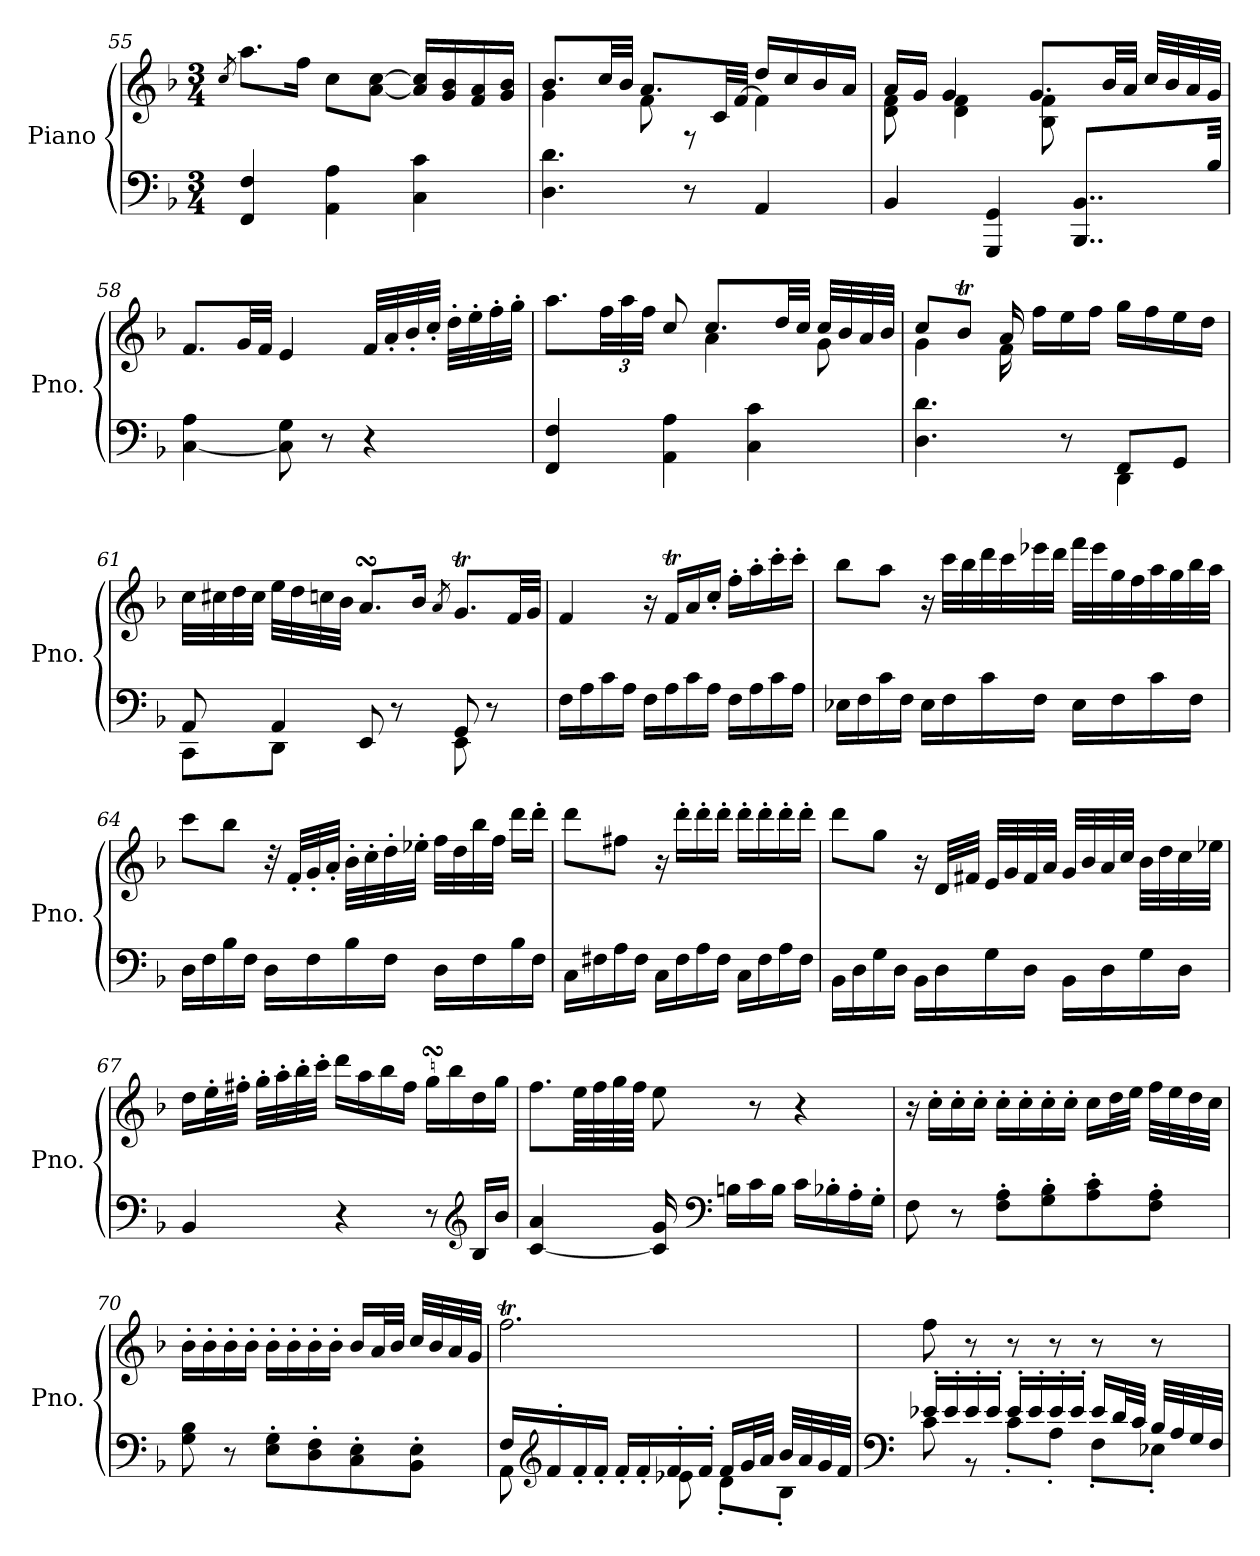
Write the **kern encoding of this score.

**kern	**kern
*part1	*part1
*staff2	*staff1
*I"Piano	*
*I'Pno.	*
*clefF4	*clefG2
*k[b-]	*k[b-]
*M3/4	*M3/4
=55	=55
.	8qcc/
4FF/ 4F/	8.aa\L
.	16ff\Jk
4AA\ 4A\	8cc\L
.	[8a\ [8cc\J
4C\ 4c\	16a/] 16cc/]LL
.	16g/ 16b-/
.	16f/ 16a/
.	16g/ 16b-/JJ
=56	=56
*	*^
4.D\ 4.d\	8.b-/L	4g\
.	32cc/LL	.
.	32b-/JJJ	.
.	8.a/L	8f\
8r	.	8r
.	32c/LL	.
.	[32f/JJJ	.
4AA/	16dd/LL	4f\]
.	16cc/	.
.	16b-/	.
.	16a/JJ	.
=57	=57	=57
4BB-/	16a/LL	8d\ 8f\
.	16g/JJ	.
.	4g/	4d\ 4f\
4GGG/ 4GG/	.	.
.	8.g/L	8B-\ 8f\
8..BBB-/ 8..BB-/L	.	4ryy
.	32b-/LL	.
.	32a/JJJ	.
.	32cc/LLL	.
.	32b-/	.
.	32a/	.
32B-/Jkk	32g/JJJ	.
*	*v	*v
=58	=58
[4C\ 4A\	8.f/L
.	32g/LL
.	32f/JJJ
8C\] 8G\	4e/
8r	.
4r	32f/LLL
.	32a'/
.	32b-'/
.	32cc'/JJJ
.	32dd'\LLL
.	32ee'\
.	32ff'\
.	32gg'\JJJ
!!LO:LB:g=z
=59	=59
*	*^
4FF/ 4F/	8.aa\L	4.ryy
*	*Xbrackettup	*
.	48ff\LL	.
.	48aa\	.
.	48ff\JJJ	.
4AA\ 4A\	8cc/	.
.	8.cc/L	4a\
4C\ 4c\	.	.
.	32dd/LL	.
.	32cc/JJJ	.
.	32cc/LLL	8g\
.	32b-/	.
.	32a/	.
.	32b-/JJJ	.
=60	=60	=60
*^	*	*
4.D\ 4.d\	2ryy	8cc/L	4g\
.	.	8b-T/J	.
.	.	16a/	16f\
.	.	16ff\LL	16ryy
8r	.	16ee\	8ryy
.	.	16ff\JJ	.
8FF/L	4DD\	16gg\LL	4ryy
.	.	16ff\	.
8GG/J	.	16ee\	.
.	.	16dd\JJ	.
*	*	*v	*v
=61	=61	=61
8AA/	8CC\L	32cc\LLL
.	.	32cc#X\
.	.	32dd\
.	.	32cc#\JJJ
4AA/	8DD\J	32ee\LLL
.	.	32dd\
.	.	32ccn\
.	.	32b-\JJJ
.	8EE/	8.asSsS/L
8r	8ryy	.
.	.	16b-/Jk
.	.	8qa/
8GG/	8EE\	8.gT/L
8r	8ryy	.
.	.	32f/LL
.	.	32g/JJJ
*v	*v	*
=62	=62
16F\LL	4f/
16A\	.
16c\	.
16A\JJ	.
16F\LL	16r
16A\	16fT/LL
16c\	16a/
16A\JJ	16cc'/JJ
16F\LL	16ff'\LL
16A\	16aa'\
16c\	16ccc'\
16A\JJ	16ccc'\JJ
!!LO:LB:g=z
=63	=63
16E-X\LL	8bb-\L
16F\	.
16c\	8aa\J
16F\JJ	.
16E-\LL	16r
16F\	32ccc\LLL
.	32bb-\
16c\	32ddd\
.	32ccc\
16F\JJ	32eee-X\
.	32ddd\JJJ
16E-\LL	32fff\LLL
.	32eee-\
16F\	32gg\
.	32ff\
16c\	32aa\
.	32gg\
16F\JJ	32bb-\
.	32aa\JJJ
=64	=64
16D\LL	8ccc\L
16F\	.
16B-\	8bb-\J
16F\JJ	.
16D\LL	32r
.	32f'/LLL
16F\	32g'/
.	32a'/JJJ
16B-\	32b-'\LLL
.	32cc'\
16F\JJ	32dd'\
.	32ee-X'\JJJ
16D\LL	32ff\LLL
.	32dd\
16F\	32bb-\
.	32ff\JJJ
16B-\	16ddd\LL
16F\JJ	16ddd'\JJ
=65	=65
16C\LL	8ddd\L
16F#X\	.
16A\	8ff#X\J
16F#\JJ	.
16C\LL	16r
16F#\	16ddd'\LL
16A\	16ddd'\
16F#\JJ	16ddd'\JJ
16C\LL	16ddd'\LL
16F#\	16ddd'\
16A\	16ddd'\
16F#\JJ	16ddd'\JJ
!!LO:PB:g=z
=66	=66
16BB-\LL	8ddd\L
16D\	.
16G\	8gg\J
16D\JJ	.
16BB-\LL	16r
16D\	32d/LLL
.	32f#X/JJJ
16G\	32e/LLL
.	32g/
16D\JJ	32f#/
.	32a/JJJ
16BB-\LL	32g/LLL
.	32b-/
16D\	32a/
.	32cc/JJJ
16G\	32b-\LLL
.	32dd\
16D\JJ	32cc\
.	32ee-X\JJJ
=67	=67
4BB-/	16dd\LL
.	32ee'\L
.	32ff#X'\JJJ
.	32gg'\LLL
.	32aa'\
.	32bb-'\
.	32ccc'\JJJ
4r	16ddd\LL
.	16aa\
.	16bb-\
.	16ff#\JJ
8r	16ggsSSS\LL
.	16bb-\
*clefG2	*
16B-/LL	16dd\
16b-/JJ	16gg\JJ
=68	=68
[4c/ 4a/	8.ff\L
.	64ee\LLL
.	64ff\
.	64gg\
.	64ff\JJJJ
16c/] 16g/	8ee\
*clefF4	*
16Bn\LL	.
16c\	8r
16B\JJ	.
16c\LL	4r
16B-X'\	.
16A'\	.
16G'\JJ	.
!!LO:LB:g=z
=69	=69
8F\	16r
.	16cc'\LL
8r	16cc'\
.	16cc'\JJ
8F\' 8A\'L	16cc'\LL
.	16cc'\
8G\' 8B-\'	16cc'\
.	16cc'\JJ
8A\' 8c\'	16cc\LL
.	32dd\L
.	32ee\JJJ
8F\' 8A\'J	32ff\LLL
.	32ee\
.	32dd\
.	32cc\JJJ
=70	=70
8G\ 8B-\	16b-'\LL
.	16b-'\
8r	16b-'\
.	16b-'\JJ
8E\' 8G\'L	16b-'\LL
.	16b-'\
8D\' 8F\'	16b-'\
.	16b-'\JJ
8C\' 8E\'	16b-/LL
.	32a/L
.	32b-/JJJ
8BB-\' 8E\'J	32cc/LLL
.	32b-/
.	32a/
.	32g/JJJ
=71	=71
*^	*
16F/LL	8AA\	2.ffT\
*clefG2	*	*
16f'/	.	.
16f'/	4ryy	.
16f'/JJ	.	.
16f'/LL	.	.
16f'/	.	.
16f'/	8e-X\	.
16f'/JJ	.	.
16f/LL	8d'\L	.
32g/L	.	.
32a/JJJ	.	.
32b-/LLL	8B-'\J	.
32a/	.	.
32g/	.	.
32f/JJJ	.	.
!!LO:LB:g=z
=72	=72	=72
*clefF4	*	*
16e-X'/LL	8c\	8ff\
16e-'/	.	.
16e-'/	8r	8r
16e-'/JJ	.	.
16e-'/LL	8c'\L	8r
16e-'/	.	.
16e-'/	8A'\J	8r
16e-'/JJ	.	.
16e-/LL	8F'\L	8r
32d/L	.	.
32c/JJJ	.	.
32B-/LLL	8E-X'\J	8r
32A/	.	.
32G/	.	.
32F/JJJ	.	.
*v	*v	*
=	=
*-	*-
